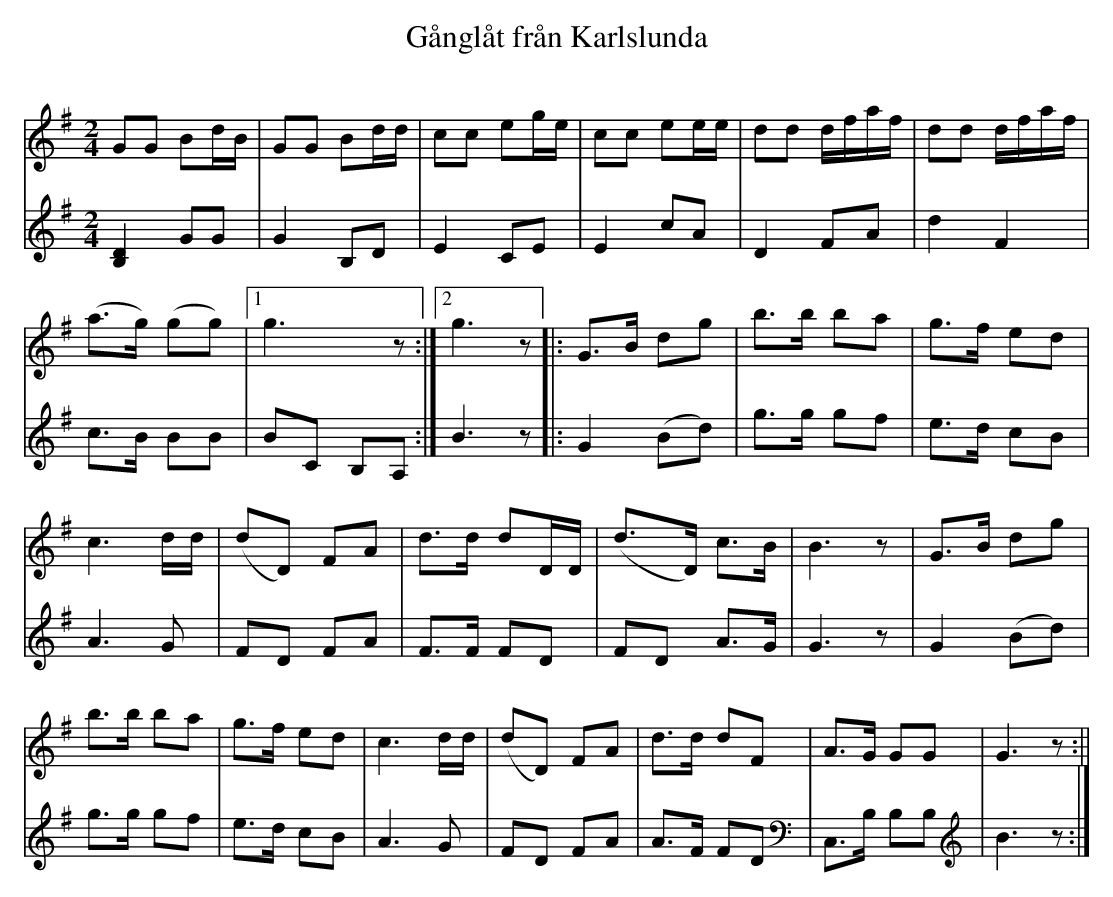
X:1
T: Gånglåt från Karlslunda
M: 2/4
L: 1/8
Q:
K:G % 1 sharps
GG Bd/2B/2|GG Bd/2d/2|cc eg/2e/2|cc ee/2e/2|dd d/2f/2a/2f/2|dd d/2f/2a/2f/2|
(a3/2g/2) (gg)|1g3 z:|2g3 z||:G3/2B/2 dg|b3/2b/2 ba|g3/2f/2 ed|
c3 d/2d/2|(dD) FA|d3/2d/2 dD/2D/2|(d3/2D/2) c3/2B/2|B3 z|G3/2B/2 dg|
b3/2b/2 ba|g3/2f/2 ed|c3 d/2d/2|(dD) FA|d3/2d/2 dF|A3/2G/2 GG|G3 z:||
V:2
[D2B,2] GG|G2 B,D|E2 CE|E2 cA|D2 FA|d2 F2|
c3/2B/2 BB|BC B,A,:|B3 z||:G2 (Bd)|g3/2g/2 gf|e3/2d/2 cB|
A3 G|FD FA|F3/2F/2 FD|FD A3/2G/2|G3 z|G2 (Bd)|
g3/2g/2 gf|e3/2d/2 cB|A3 G|FD FA|A3/2F/2 FD|C,3/2B,/2 B,B,|B3 z:|
